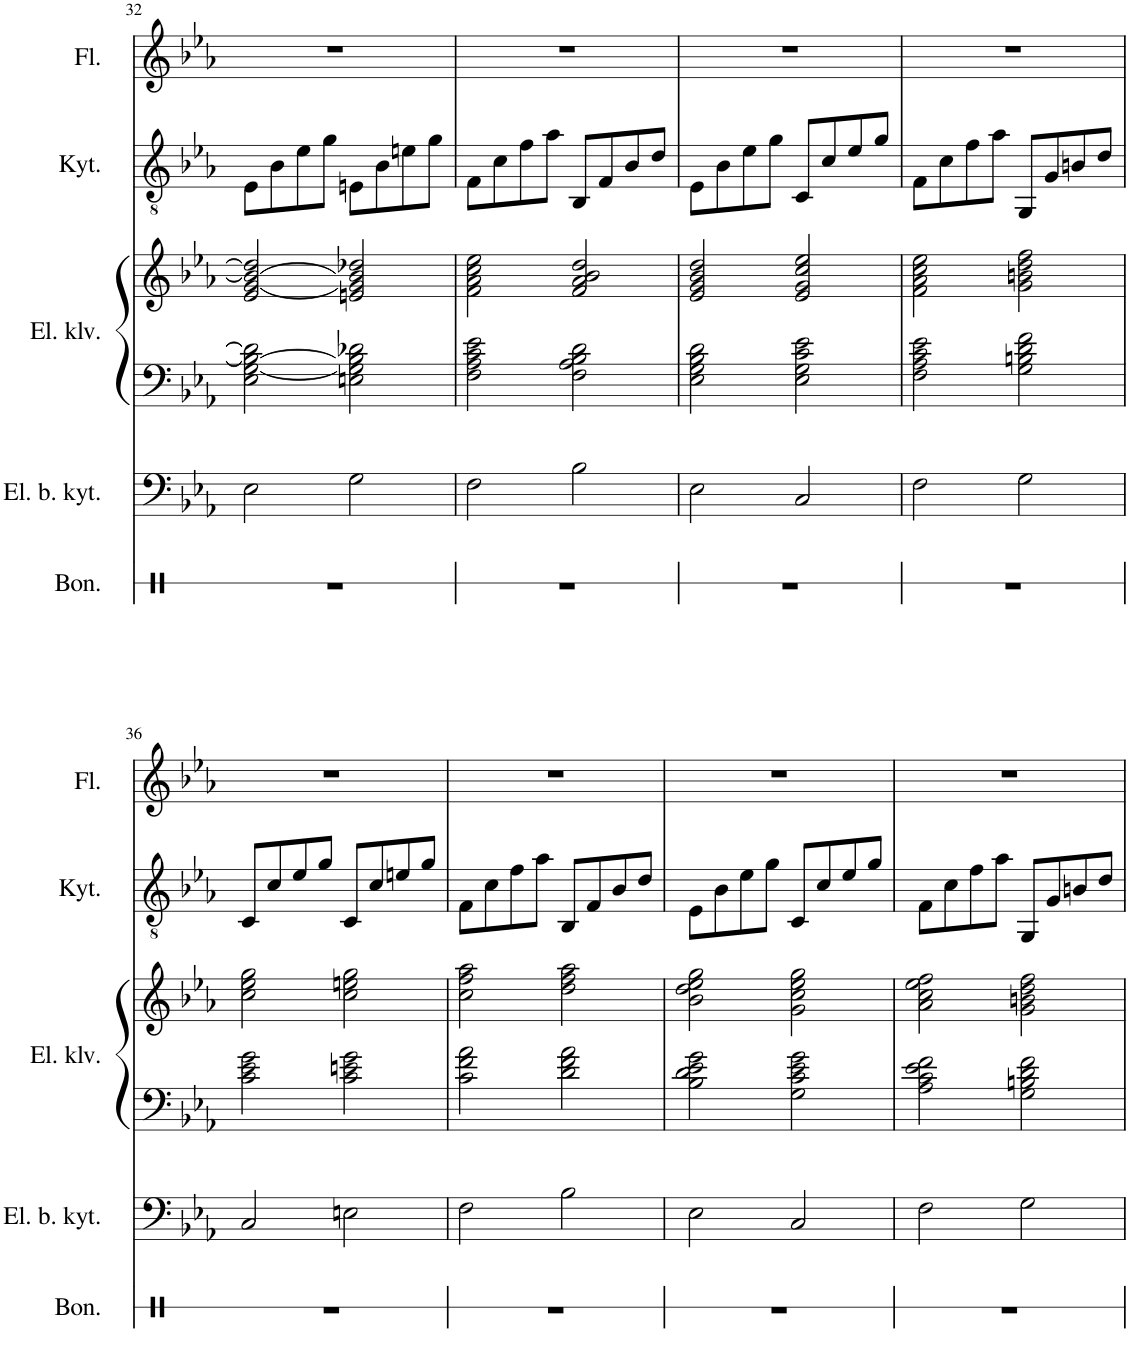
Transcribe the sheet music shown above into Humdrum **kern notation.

**kern	**kern	**kern	**kern	**kern	**kern
*part5	*part4	*part3	*part3	*part2	*part1
*staff6	*staff5	*staff4	*staff3	*staff2	*staff1
*I"Bonga	*I"Elektrická basová kytara	*I"Elektrický klavír	*	*I"Akustická kytara	*I"Flétna
*I'Bon.	*I'El. b. kyt.	*I'El. klv.	*	*I'Kyt.	*I'Fl.
!!LO:PB:g=z
*clefX	*clefF4	*clefF4	*clefG2	*clefGv2	*clefG2
*	*Trd7c12	*	*	*	*
*k[]	*k[b-e-a-]	*k[b-e-a-]	*k[b-e-a-]	*k[b-e-a-]	*k[b-e-a-]
*M4/4	*M4/4	*M4/4	*M4/4	*M4/4	*M4/4
=32	=32	=32	=32	=32	=32
1r	2E-\	2E-\ [2G\ 2B-\_ 2d\]	2e-/ [2g/ 2b-/_ 2dd/]	8E-\L	1r
.	.	.	.	8B-\	.
.	.	.	.	8e-\	.
.	.	.	.	8g\J	.
.	2G\	2En\ 2G\] 2B-\] 2d-X\	2en/ 2g/] 2b-/] 2dd-X/	8En\L	.
.	.	.	.	8B-\	.
.	.	.	.	8en\	.
.	.	.	.	8g\J	.
=33	=33	=33	=33	=33	=33
1r	2F\	2F\ 2A-\ 2c\ 2e-\	2f\ 2a-\ 2cc\ 2ee-\	8F\L	1r
.	.	.	.	8c\	.
.	.	.	.	8f\	.
.	.	.	.	8a-\J	.
.	2B-\	2F\ 2A-\ 2B-\ 2d\	2f/ 2a-/ 2b-/ 2dd/	8BB-/L	.
.	.	.	.	8F/	.
.	.	.	.	8B-/	.
.	.	.	.	8d/J	.
=34	=34	=34	=34	=34	=34
1r	2E-\	2E-\ 2G\ 2B-\ 2d\	2e-/ 2g/ 2b-/ 2dd/	8E-\L	1r
.	.	.	.	8B-\	.
.	.	.	.	8e-\	.
.	.	.	.	8g\J	.
.	2C/	2E-\ 2G\ 2c\ 2e-\	2e-/ 2g/ 2cc/ 2ee-/	8C/L	.
.	.	.	.	8c/	.
.	.	.	.	8e-/	.
.	.	.	.	8g/J	.
=35	=35	=35	=35	=35	=35
1r	2F\	2F\ 2A-\ 2c\ 2e-\	2f\ 2a-\ 2cc\ 2ee-\	8F\L	1r
.	.	.	.	8c\	.
.	.	.	.	8f\	.
.	.	.	.	8a-\J	.
.	2G\	2G\ 2Bn\ 2d\ 2f\	2g\ 2bn\ 2dd\ 2ff\	8GG/L	.
.	.	.	.	8G/	.
.	.	.	.	8Bn/	.
.	.	.	.	8d/J	.
!!LO:LB:g=z
=36	=36	=36	=36	=36	=36
1r	2C/	2c\ 2e-\ 2g\	2cc\ 2ee-\ 2gg\	8C/L	1r
.	.	.	.	8c/	.
.	.	.	.	8e-/	.
.	.	.	.	8g/J	.
.	2En\	2c\ 2en\ 2g\	2cc\ 2een\ 2gg\	8C/L	.
.	.	.	.	8c/	.
.	.	.	.	8en/	.
.	.	.	.	8g/J	.
=37	=37	=37	=37	=37	=37
1r	2F\	2c\ 2f\ 2a-\	2cc\ 2ff\ 2aa-\	8F\L	1r
.	.	.	.	8c\	.
.	.	.	.	8f\	.
.	.	.	.	8a-\J	.
.	2B-\	2d\ 2f\ 2a-\	2dd\ 2ff\ 2aa-\	8BB-/L	.
.	.	.	.	8F/	.
.	.	.	.	8B-/	.
.	.	.	.	8d/J	.
=38	=38	=38	=38	=38	=38
1r	2E-\	2B-\ 2d\ 2e-\ 2g\	2b-\ 2dd\ 2ee-\ 2gg\	8E-\L	1r
.	.	.	.	8B-\	.
.	.	.	.	8e-\	.
.	.	.	.	8g\J	.
.	2C/	2G\ 2c\ 2e-\ 2g\	2g\ 2cc\ 2ee-\ 2gg\	8C/L	.
.	.	.	.	8c/	.
.	.	.	.	8e-/	.
.	.	.	.	8g/J	.
=39	=39	=39	=39	=39	=39
1r	2F\	2A-\ 2c\ 2e-\ 2f\	2a-\ 2cc\ 2ee-\ 2ff\	8F\L	1r
.	.	.	.	8c\	.
.	.	.	.	8f\	.
.	.	.	.	8a-\J	.
.	2G\	2G\ 2Bn\ 2d\ 2f\	2g\ 2bn\ 2dd\ 2ff\	8GG/L	.
.	.	.	.	8G/	.
.	.	.	.	8Bn/	.
.	.	.	.	8d/J	.
=	=	=	=	=	=
*-	*-	*-	*-	*-	*-
